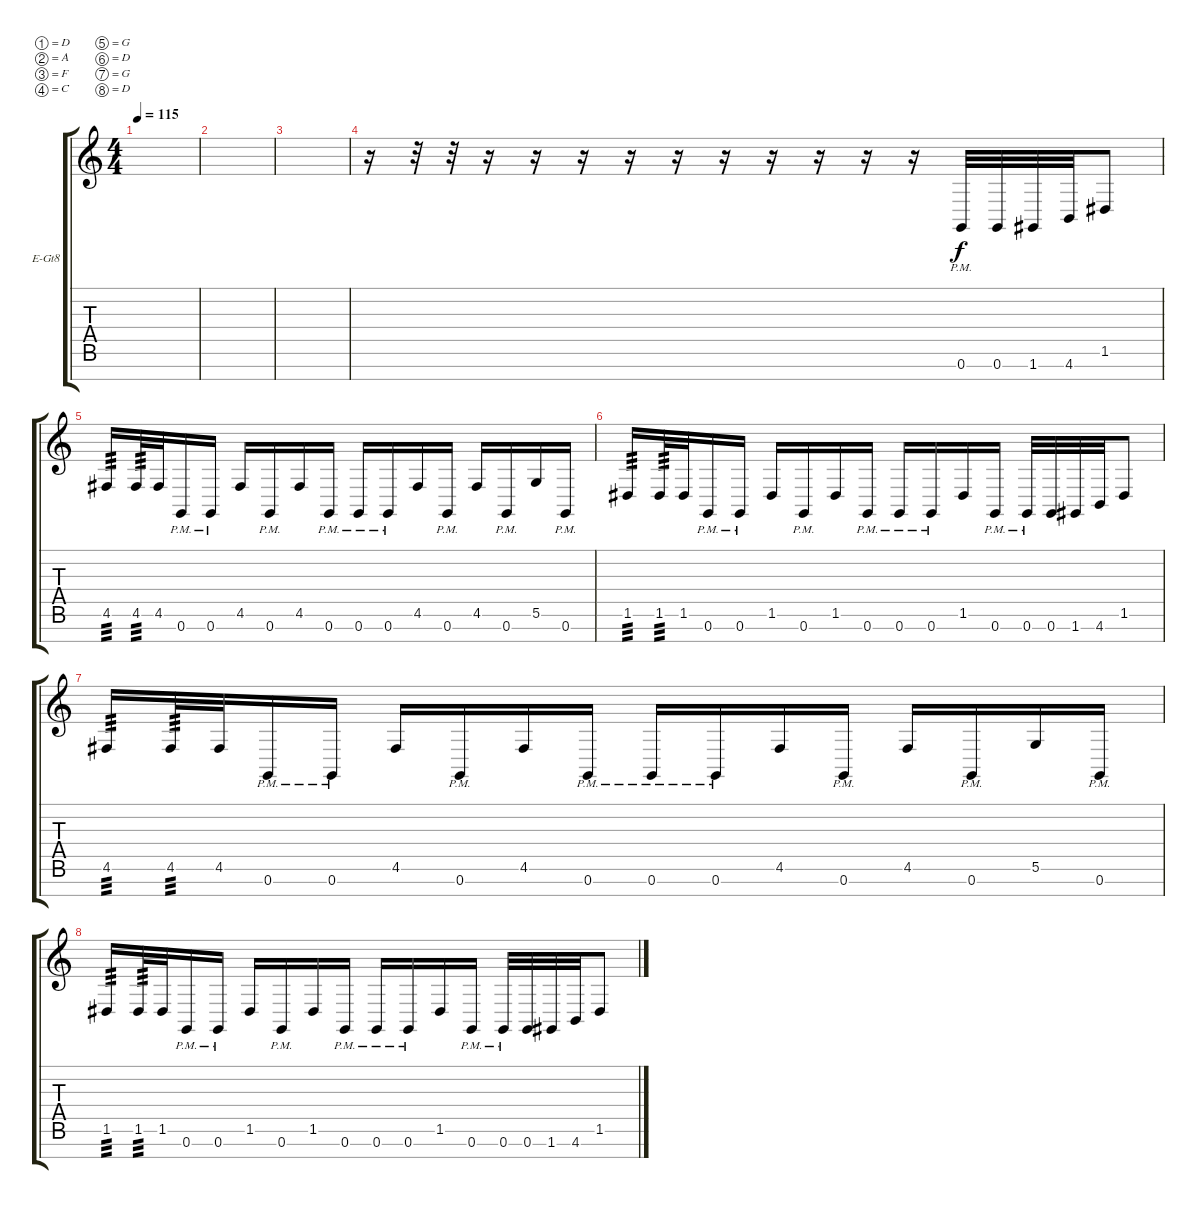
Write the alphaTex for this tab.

\bracketExtendMode groupsimilarinstruments
\firstSystemTrackNameOrientation horizontal
\otherSystemsTrackNameOrientation horizontal
\track ("Sam" "E-Gt8") {instrument overdrivenguitar}
\staff {score tabs}
\tuning (D4 A3 F3 C3 G2 D2 G1 D1)
\ts (4 4)
\tempo 115
\clef g2
\ks c
|
|
|
r.16 r.32 r.32 r.16 r.16 r.16 r.16 r.16 r.16 r.16 r.16 r.16 r.16 0.7{pm}.32 0.7.32 1.7.32 4.7.32 1.6.8 |
4.6.16{tp 3} 4.6.32{tp 3} 4.6.32 0.7{pm}.16 0.7{pm}.16 4.6.16 0.7{pm}.16 4.6.16 0.7{pm}.16 0.7{pm}.16 0.7{pm}.16 4.6.16 0.7{pm}.16 4.6.16 0.7{pm}.16 5.6.16 0.7{pm}.16 |
1.6.16{tp 3} 1.6.32{tp 3} 1.6.32 0.7{pm}.16 0.7{pm}.16 1.6.16 0.7{pm}.16 1.6.16 0.7{pm}.16 0.7{pm}.16 0.7{pm}.16 1.6.16 0.7{pm}.16 0.7{pm}.32 0.7.32 1.7.32 4.7.32 1.6.8 |
4.6.16{tp 3} 4.6.32{tp 3} 4.6.32 0.7{pm}.16 0.7{pm}.16 4.6.16 0.7{pm}.16 4.6.16 0.7{pm}.16 0.7{pm}.16 0.7{pm}.16 4.6.16 0.7{pm}.16 4.6.16 0.7{pm}.16 5.6.16 0.7{pm}.16 |
1.6.16{tp 3} 1.6.32{tp 3} 1.6.32 0.7{pm}.16 0.7{pm}.16 1.6.16 0.7{pm}.16 1.6.16 0.7{pm}.16 0.7{pm}.16 0.7{pm}.16 1.6.16 0.7{pm}.16 0.7{pm}.32 0.7.32 1.7.32 4.7.32 1.6.8
